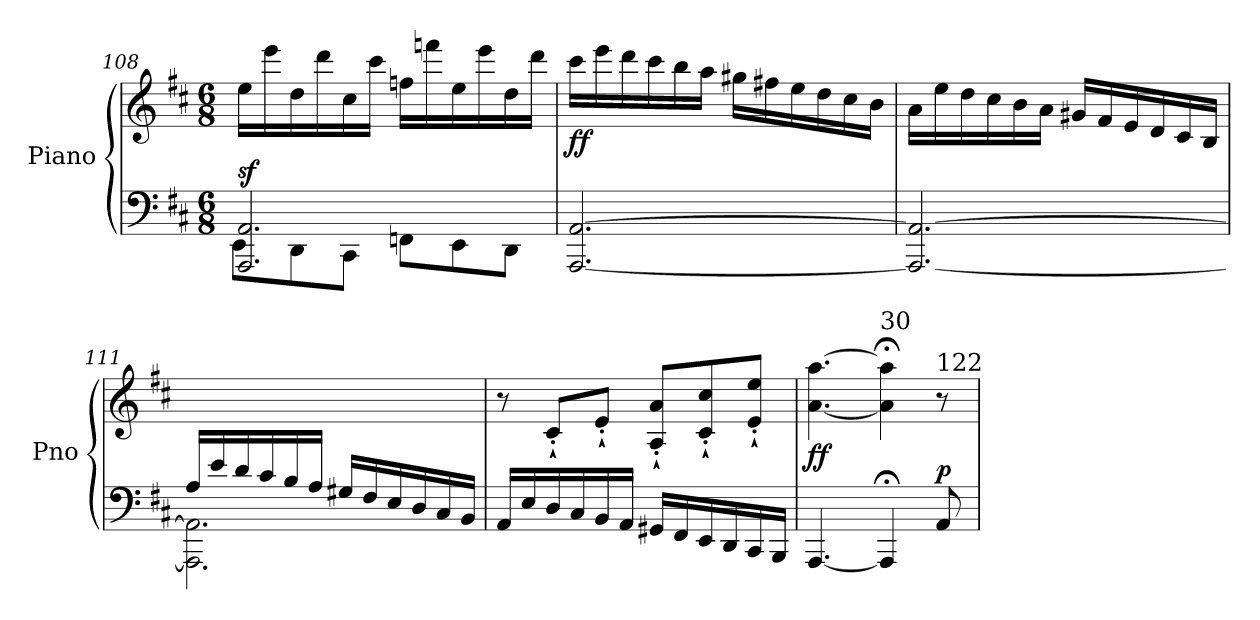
**kern	**kern	**dynam
*part1	*part1	*part1
*staff2	*staff1	*staff1/2
*I"Piano	*	*
*I'Pno	*	*
!!LO:LB:g=z
*clefF4	*clefG2	*
*k[f#c#]	*k[f#c#]	*
*D:	*D:	*
*M6/8	*M6/8	*
=108	=108	=108
*^	*	*
!	!	!	!LO:DY:a=2
2.AAA/ 2.AA/	8EE\L	16ee\LL	sf
.	.	16eee\	.
.	8DD\	16dd\	.
.	.	16ddd\	.
.	8CC#\J	16cc#\	.
.	.	16ccc#\JJ	.
.	8FFn\L	16ffn\LL	.
.	.	16fffn\	.
.	8EE\	16ee\	.
.	.	16eee\	.
.	8DD\J	16dd\	.
.	.	16ddd\JJ	.
*v	*v	*	*
=109	=109	=109
!	!	!LO:DY:b
[2.AAA/ [2.AA/	16ccc#\LL	ff
.	16eee\	.
.	16ddd\	.
.	16ccc#\	.
.	16bb\	.
.	16aa\JJ	.
.	16gg#X\LL	.
.	16ff#X\	.
.	16ee\	.
.	16dd\	.
.	16cc#\	.
.	16b\JJ	.
=110	=110	=110
2.AAA/_ 2.AA/_	16a\LL	.
.	16ee\	.
.	16dd\	.
.	16cc#\	.
.	16b\	.
.	16a\JJ	.
.	16g#X/LL	.
.	16f#/	.
.	16e/	.
.	16d/	.
.	16c#/	.
.	16B/JJ	.
=111	=111	=111
*^	*	*
16A/LL	2.AAA\] 2.AA\]	2.ryy	.
16e/	.	.	.
16d/	.	.	.
16c#/	.	.	.
16B/	.	.	.
16A/JJ	.	.	.
16G#X/LL	.	.	.
16F#/	.	.	.
16E/	.	.	.
16D/	.	.	.
16C#/	.	.	.
16BB/JJ	.	.	.
*v	*v	*	*
!!LO:LB:g=z
=112	=112	=112
16AA/LL	8r	.
16E/	.	.
16D/	8c#`'/L	.
16C#/	.	.
16BB/	8e`'/J	.
16AA/JJ	.	.
16GG#X/LL	8A/`' 8a/`'L	.
16FF#/	.	.
16EE/	8c#/`' 8cc#/`'	.
16DD/	.	.
16CC#/	8e/`' 8ee/`'J	.
16BBB/JJ	.	.
=113	=113	=113
!	!	!LO:DY:b
[4.AAA/	[4.a\ [4.aa\	ff
!	!LO:TX:a:t=30	!
4AAA;</]	4a\];< 4aa\];<	.
!	!LO:TX:a:t=122	!
!	!	!LO:DY:a=2
8AA/	8r	p
=	=	=
*-	*-	*-
